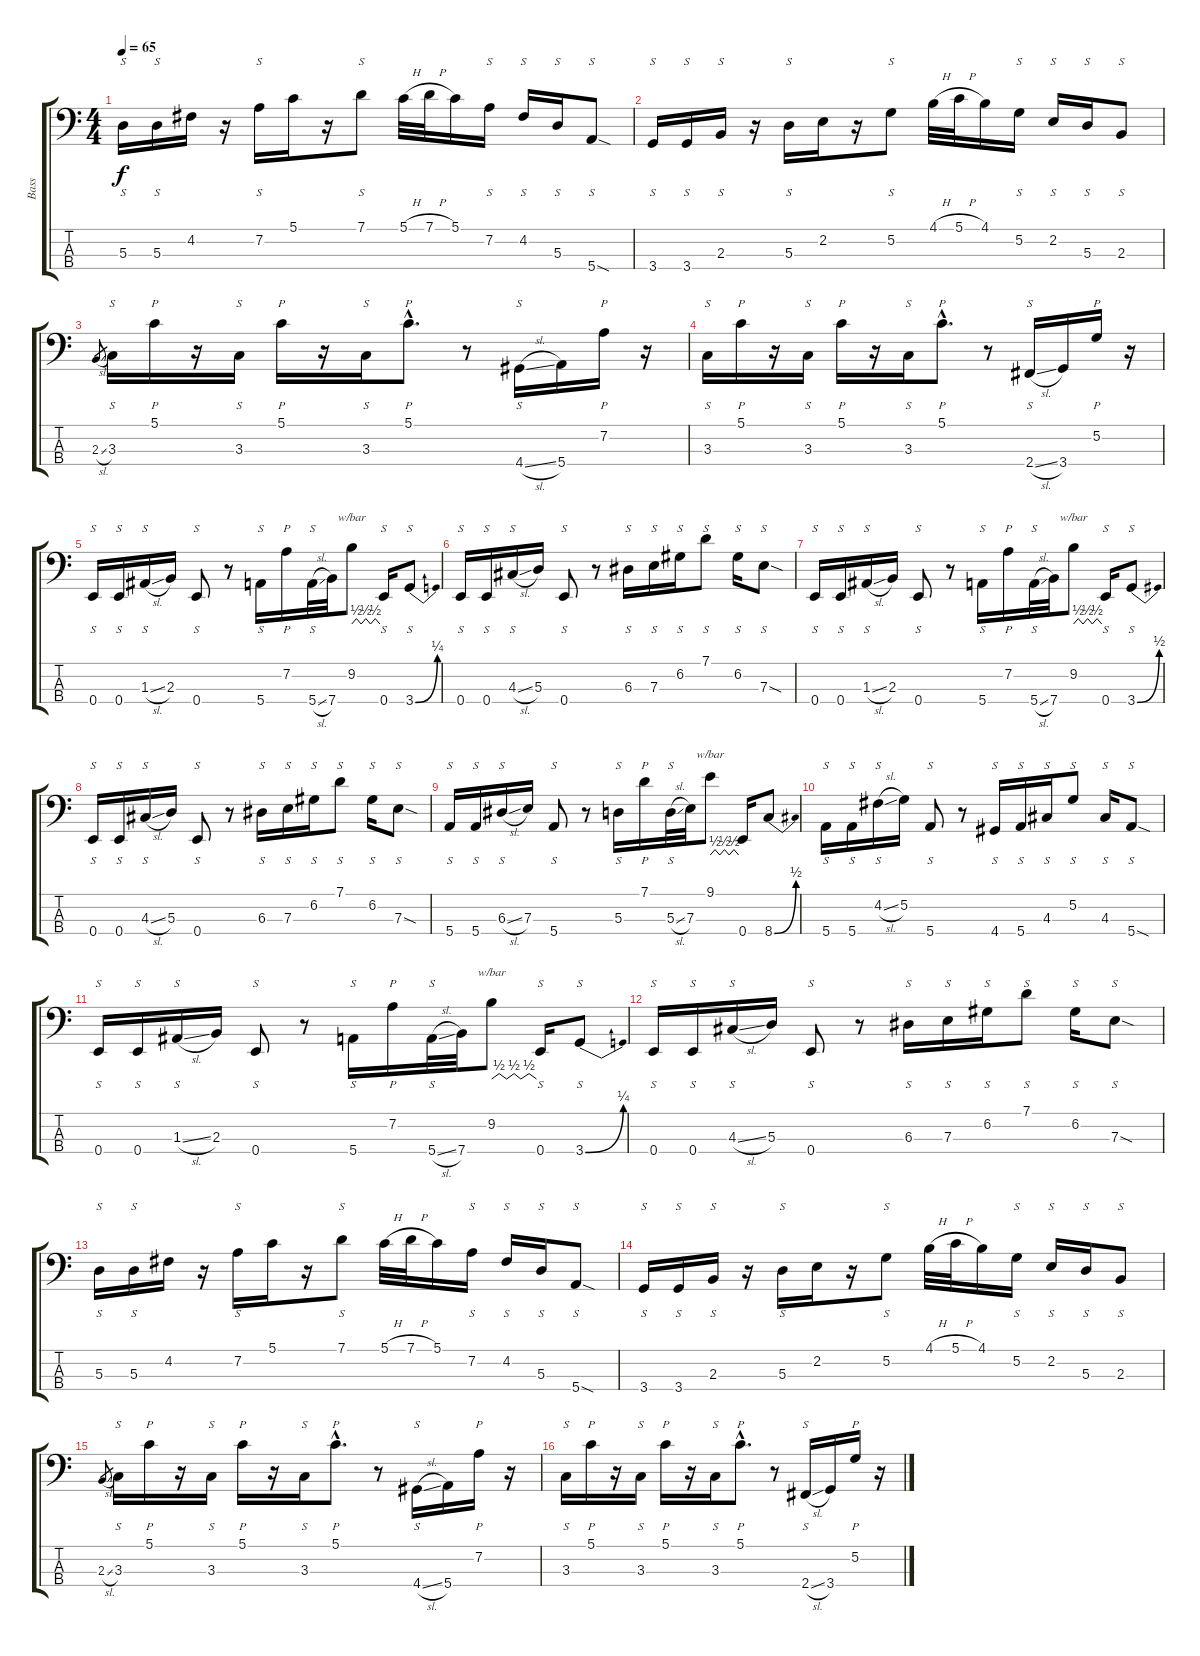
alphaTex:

\track ("Bass" "Bass") {instrument slapbass1}
\staff {score tabs}
\tuning (G2 D2 A1 E1) {hide}
\ts (4 4)
\tempo 65
\clef f4
\ks c
5.3.16{s dy f} 5.3.16{s} 4.2.16 r.16 7.2.16{s} 5.1.16 r.16 7.1.8{s} 5.1{h}.32 7.1{h}.32 5.1.16 7.2.16{s} 4.2.16{s} 5.3.16{s} 5.4{sod}.8{s} |
3.4.16{s} 3.4.16{s} 2.3.16{s} r.16 5.3.16{s} 2.2.16 r.16 5.2.8{s} 4.1{h}.32 5.1{h}.32 4.1.16 5.2.16{s} 2.2.16{s} 5.3.16{s} 2.3.8{s} |
2.3{sl}.8{gr} 3.3.16{s} 5.1.16{p} r.16 3.3.16{s} 5.1.16{p} r.16 3.3.16{s} 5.1{hac}.8{p d} r.8 4.4{sl}.16{s} 5.4.16 7.2.16{p} r.16 |
3.3.16{s} 5.1.16{p} r.16 3.3.16{s} 5.1.16{p} r.16 3.3.16{s} 5.1{hac}.8{p d} r.8 2.4{sl}.16{s} 3.4.16 5.2.16{p} r.16 |
0.4.16{s} 0.4.16{s} 1.3{sl}.16{s} 2.3.16 0.4.8{s} r.8 5.4.16{s} 7.2.16{p} 5.4{sl}.32{s} 7.4.32 9.2.8{tbe (custom default 0 0 10 2 20 0 30 2 40 0 50 2 60 0)} 0.4.16{s} 3.4{be (bend 0 0 60 1)}.8{s} |
0.4.16{s} 0.4.16{s} 4.3{sl}.16{s} 5.3.16 0.4.8{s} r.8 6.3.16{s} 7.3.16{s} 6.2.16{s} 7.1.8{s} 6.2.16{s} 7.3{sod}.8{s} |
0.4.16{s} 0.4.16{s} 1.3{sl}.16{s} 2.3.16 0.4.8{s} r.8 5.4.16{s} 7.2.16{p} 5.4{sl}.32{s} 7.4.32 9.2.8{tbe (custom default 0 0 10 2 20 0 30 2 40 0 50 2 60 0)} 0.4.16{s} 3.4{be (bend 0 0 60 2)}.8{s} |
0.4.16{s} 0.4.16{s} 4.3{sl}.16{s} 5.3.16 0.4.8{s} r.8 6.3.16{s} 7.3.16{s} 6.2.16{s} 7.1.8{s} 6.2.16{s} 7.3{sod}.8{s} |
5.4.16{s} 5.4.16{s} 6.3{sl}.16{s} 7.3.16 5.4.8{s} r.8 5.3.16{s} 7.1.16{p} 5.3{sl}.32{s} 7.3.32 9.1.8{tbe (custom default 0 0 10 2 20 0 30 2 40 0 50 2 60 0)} 0.4.16 8.4{be (bend 0 0 60 2)}.8 |
5.4.16{s} 5.4.16{s} 4.2{sl}.16{s} 5.2.16 5.4.8{s} r.8 4.4.16{s} 5.4.16{s} 4.3.16{s} 5.2.8{s} 4.3.16{s} 5.4{sod}.8{s} |
0.4.16{s} 0.4.16{s} 1.3{sl}.16{s} 2.3.16 0.4.8{s} r.8 5.4.16{s} 7.2.16{p} 5.4{sl}.32{s} 7.4.32 9.2.8{tbe (custom default 0 0 10 2 20 0 30 2 39 0 50 2 60 0)} 0.4.16{s} 3.4{be (bend 0 0 60 1)}.8{s} |
0.4.16{s} 0.4.16{s} 4.3{sl}.16{s} 5.3.16 0.4.8{s} r.8 6.3.16{s} 7.3.16{s} 6.2.16{s} 7.1.8{s} 6.2.16{s} 7.3{sod}.8{s} |
5.3.16{s} 5.3.16{s} 4.2.16 r.16 7.2.16{s} 5.1.16 r.16 7.1.8{s} 5.1{h}.32 7.1{h}.32 5.1.16 7.2.16{s} 4.2.16{s} 5.3.16{s} 5.4{sod}.8{s} |
3.4.16{s} 3.4.16{s} 2.3.16{s} r.16 5.3.16{s} 2.2.16 r.16 5.2.8{s} 4.1{h}.32 5.1{h}.32 4.1.16 5.2.16{s} 2.2.16{s} 5.3.16{s} 2.3.8{s} |
2.3{sl}.8{gr} 3.3.16{s} 5.1.16{p} r.16 3.3.16{s} 5.1.16{p} r.16 3.3.16{s} 5.1{hac}.8{p d} r.8 4.4{sl}.16{s} 5.4.16 7.2.16{p} r.16 |
3.3.16{s} 5.1.16{p} r.16 3.3.16{s} 5.1.16{p} r.16 3.3.16{s} 5.1{hac}.8{p d} r.8 2.4{sl}.16{s} 3.4.16 5.2.16{p} r.16
